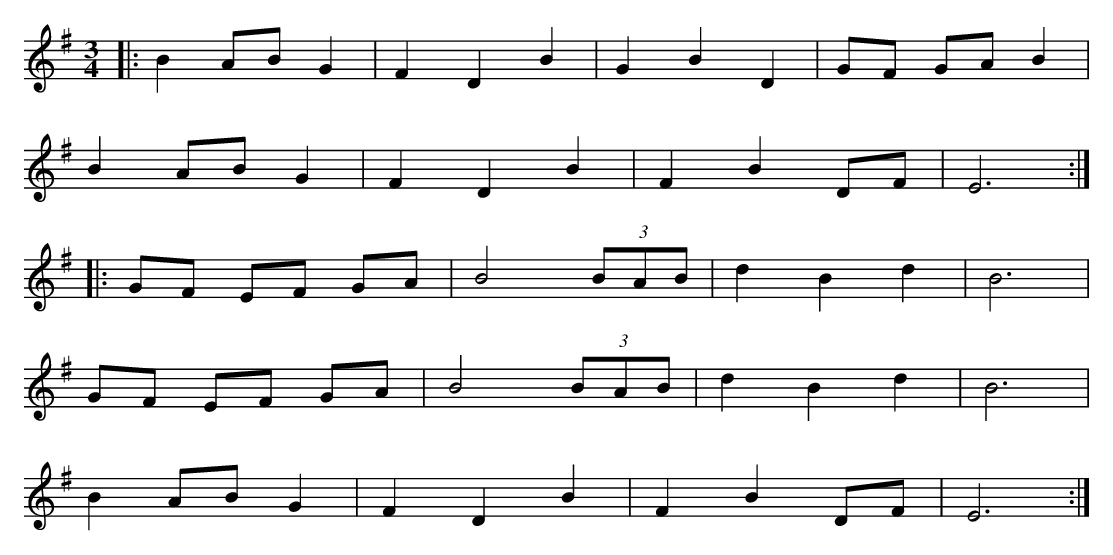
X:1
M:3/4
K:Emin
|:B2 AB G2|F2 D2 B2|G2 B2 D2|GF GA B2|
B2 AB G2|F2 D2 B2|F2 B2 DF|E6:|
|:GF EF GA|B4 (3BAB|d2 B2 d2|B6|
GF EF GA|B4 (3BAB|d2 B2 d2|B6|
B2 AB G2|F2 D2 B2|F2 B2 DF|E6:|
